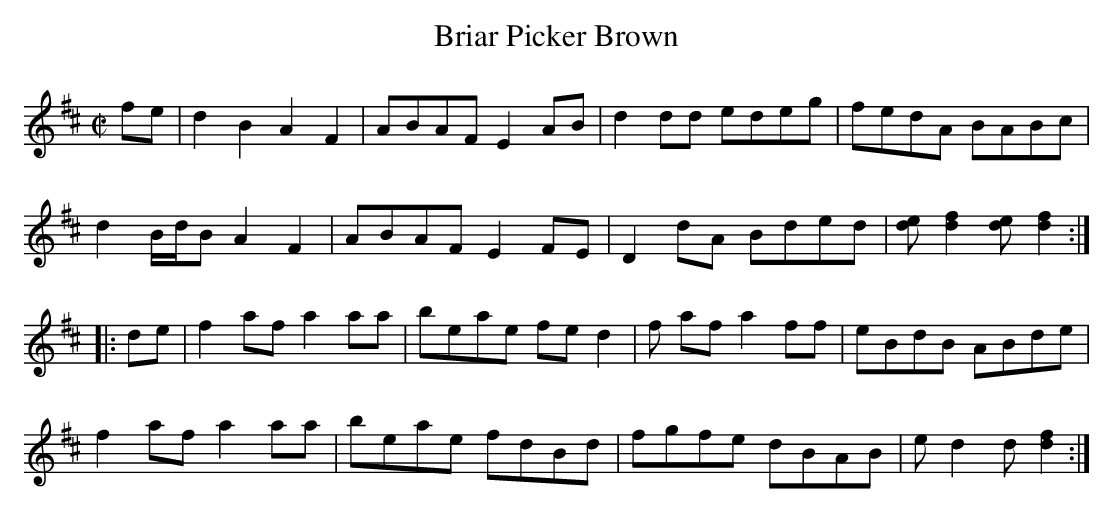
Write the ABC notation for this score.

X:1
T:Briar Picker Brown
M:C|
L:1/8
K:D
fe | d2B2A2F2 | ABAF E2 AB | d2 dd edeg | fedA BABc |
d2B/d/BA2F2 | ABAF E2 FE | D2 dA Bded | [de] [d2f2] [de] [d2f2] :|
|: de | f2 af a2 aa | beae fe d2 | f af a2 ff | eBdB ABde |
f2 af a2 aa | beae fdBd | fgfe dBAB | e d2d [d2f2 ] :|
